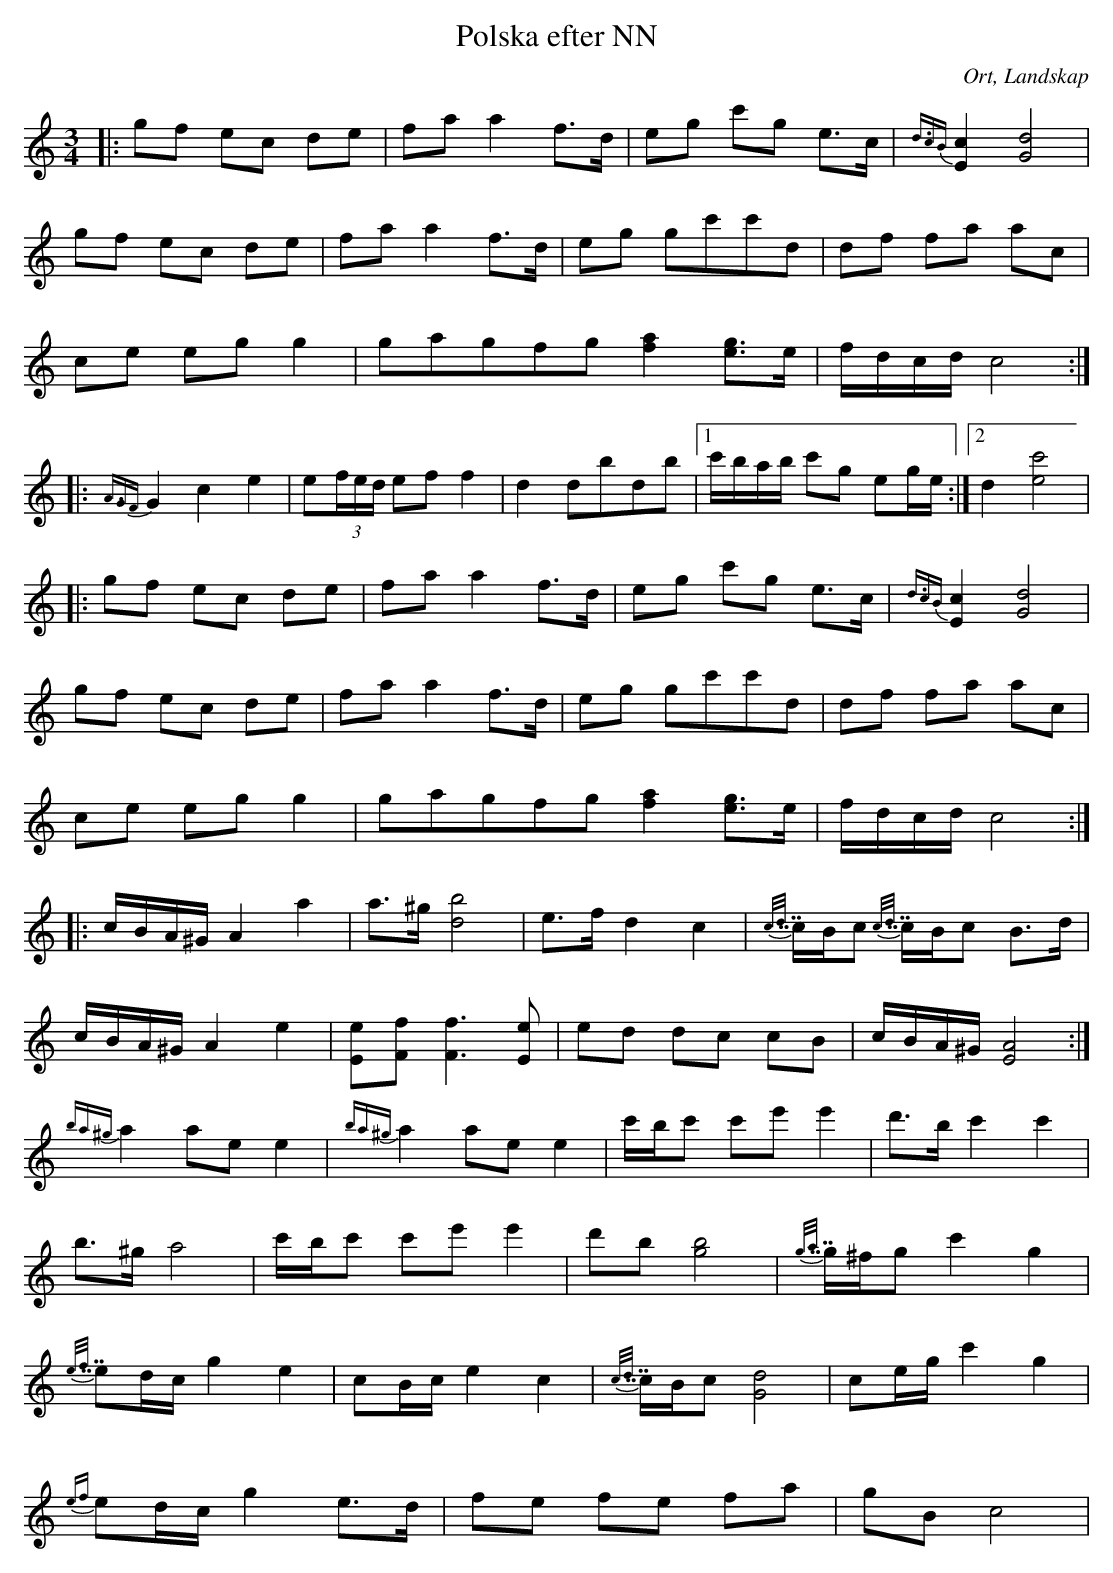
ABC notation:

X:1
T:Polska efter NN
O:Ort, Landskap
M:3/4
L:1/8
K:C
|:gf ec de|fa a2 f>d|eg c'g e>c|{d3/2cB}[c2E2] [G4d4]|
gf ec de|fa a2 f>d|eg gc'c'd|df fa ac|
ce eg g2|g2/5a2/5g2/5f2/5g2/5 [f2a2] [eg]>e|f/d/c/d/  c4:|
|:{A3/2GF}G2 c2 e2|e(3f/e/d/ ef f2|d2 dbdb|1 c'/b/a/b/ c'g eg/e/:|2 d2 [e4c'4]|
|:gf ec de|fa a2 f>d|eg c'g e>c|{d3/2cB}[c2E2] [G4d4]|
gf ec de|fa a2 f>d|eg gc'c'd|df fa ac|
ce eg g2|g2/5a2/5g2/5f2/5g2/5 [f2a2] [eg]>e|f/d/c/d/  c4:|
|:c/B/A/^G/ A2 a2|a>^g [d4b4]|e>f d2 c2|{c7/8d7/8}c/B/c {c7/8d7/8}c/B/c B>d|
c/B/A/^G/ A2 e2|[Ee][Ff] [F3f3] [Ee] |ed dc cB|c/B/A/^G/ [E4A4]:|
{ba^g}a2 ae e2|{ba^g}a2 ae e2|c'/b/c' c'e' e'2  |d'>b c'2 c'2|
 b>^g a4|c'/b/c' c'e' e'2|d'b [g4b4]|{g7/8a7/8}g/^f/g c'2 g2|
{e7/8f7/8}ed/c/ g2 e2|cB/c/ e2 c2|{c7/8d7/8}c/B/c [G4d4]|ce/g/ c'2 g2|
{ef}ed/c/ g2 e>d|fe fe fa|gB c4|
